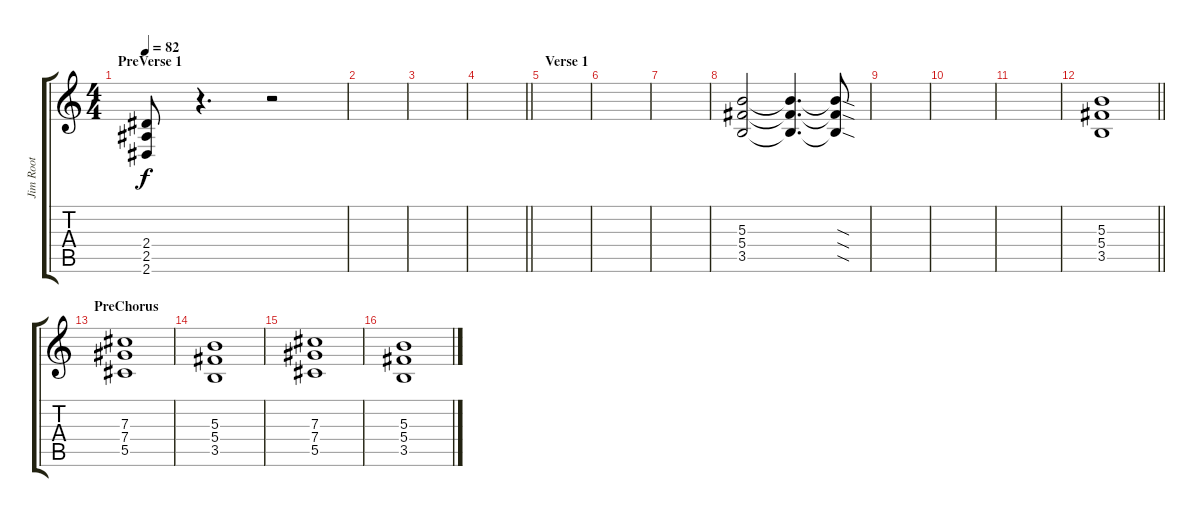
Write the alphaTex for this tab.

\track ("Jim Root" "Jim Root") {instrument distortionguitar}
\staff {score tabs}
\tuning (Eb4 Bb3 Gb3 Db3 Ab2 Db2) {hide}
\ts (4 4)
\section ("" "PreVerse 1")
\tempo 82
\clef g2
\ks c
(2.4 2.5 2.6).8{dy f} r.4{d} r.2 |
|
|
\barLineRight lightlight
|
\section ("" "Verse 1")
|
|
|
(5.3 5.4 3.5).2 (5.3{t} 5.4{t} 3.5{t}).4{d} (5.3{sod t} 5.4{sod t} 3.5{sod t}).8 |
|
|
|
\barLineRight lightlight
(5.3 5.4 3.5).1 |
\section ("" "PreChorus")
(7.3 7.4 5.5).1 |
(5.3 5.4 3.5).1 |
(7.3 7.4 5.5).1 |
(5.3 5.4 3.5).1
